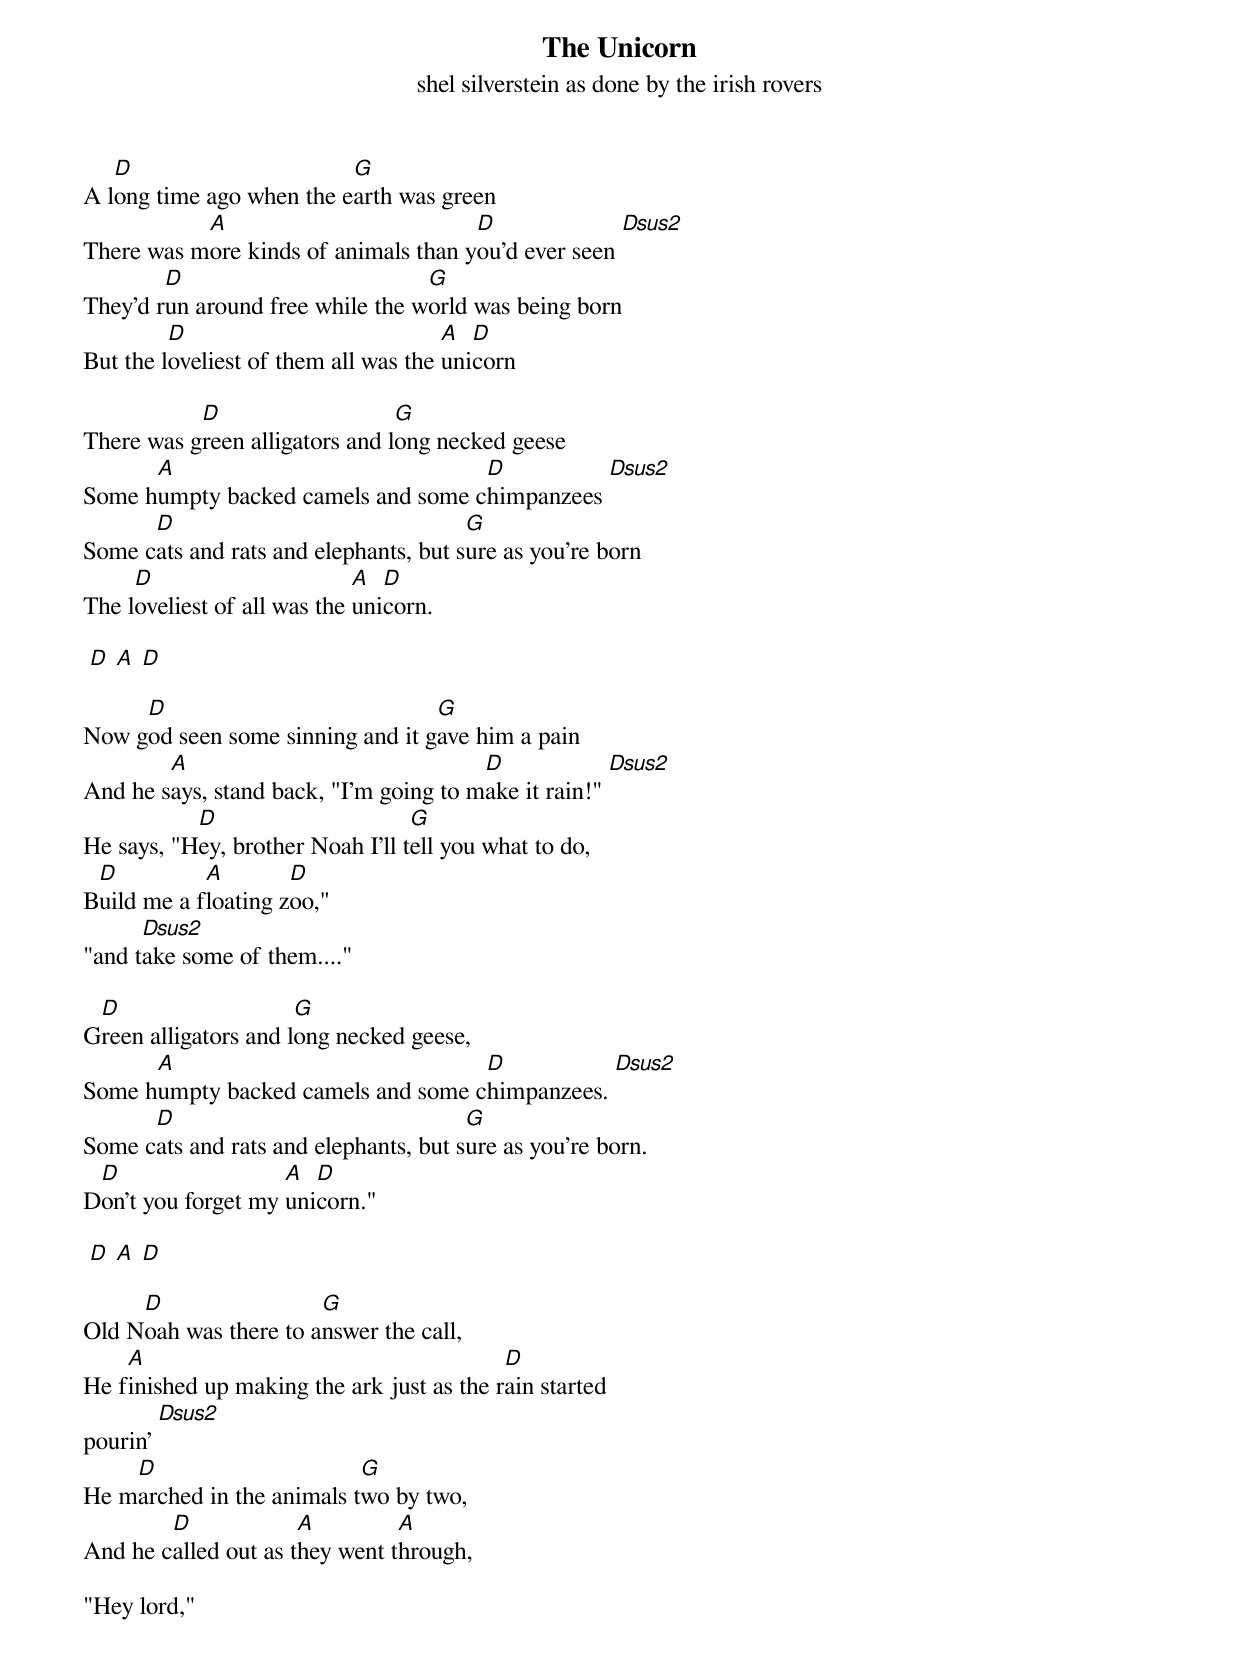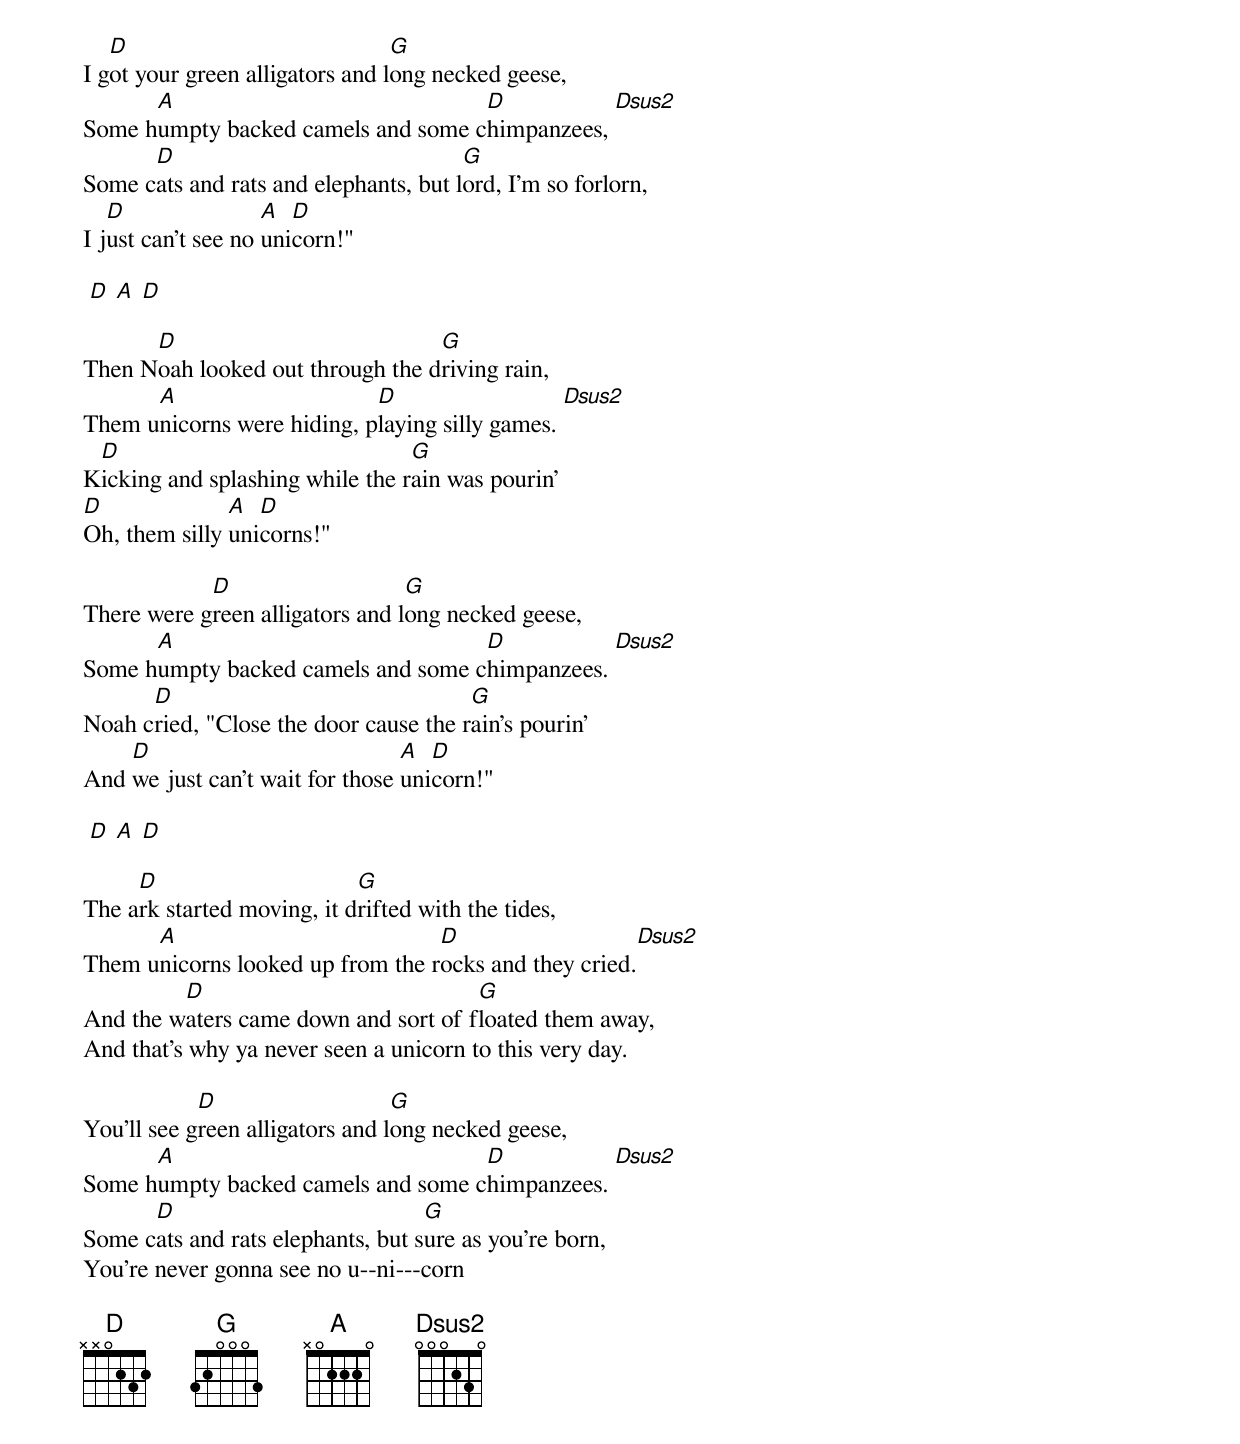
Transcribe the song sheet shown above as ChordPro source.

{title: The Unicorn}
{subtitle: shel silverstein as done by the irish rovers}
A l[D]ong time ago when the e[G]arth was green
There was m[A]ore kinds of animals than y[D]ou'd ever seen [Dsus2]
They'd r[D]un around free while the w[G]orld was being born
But the l[D]oveliest of them all was the [A]uni[D]corn

There was g[D]reen alligators and l[G]ong necked geese
Some h[A]umpty backed camels and some c[D]himpanzees [Dsus2]
Some c[D]ats and rats and elephants, but s[G]ure as you're born
The l[D]oveliest of all was the [A]uni[D]corn.

 [D] [A] [D]

Now g[D]od seen some sinning and it g[G]ave him a pain
And he s[A]ays, stand back, "I'm going to m[D]ake it rain!" [Dsus2]
He says, "H[D]ey, brother Noah I'll t[G]ell you what to do,
B[D]uild me a f[A]loating z[D]oo,"
"and t[Dsus2]ake some of them...."

G[D]reen alligators and l[G]ong necked geese,
Some h[A]umpty backed camels and some c[D]himpanzees. [Dsus2]
Some c[D]ats and rats and elephants, but s[G]ure as you're born.
D[D]on't you forget my [A]uni[D]corn."

 [D] [A] [D]

Old N[D]oah was there to a[G]nswer the call,
He f[A]inished up making the ark just as the r[D]ain started
pourin' [Dsus2]
He m[D]arched in the animals t[G]wo by two,
And he c[D]alled out as t[A]hey went t[A]hrough,

"Hey lord,"

I g[D]ot your green alligators and l[G]ong necked geese,
Some h[A]umpty backed camels and some c[D]himpanzees, [Dsus2]
Some c[D]ats and rats and elephants, but l[G]ord, I'm so forlorn,
I j[D]ust can't see no [A]uni[D]corn!"

 [D] [A] [D]

Then N[D]oah looked out through the d[G]riving rain,
Them u[A]nicorns were hiding, p[D]laying silly games. [Dsus2]
K[D]icking and splashing while the r[G]ain was pourin'
[D]Oh, them silly [A]uni[D]corns!"

There were g[D]reen alligators and l[G]ong necked geese,
Some h[A]umpty backed camels and some c[D]himpanzees. [Dsus2]
Noah c[D]ried, "Close the door cause the r[G]ain's pourin'
And [D]we just can't wait for those [A]uni[D]corn!"

 [D] [A] [D]

The a[D]rk started moving, it d[G]rifted with the tides,
Them u[A]nicorns looked up from the r[D]ocks and they cried.[Dsus2]
And the w[D]aters came down and sort of f[G]loated them away,
And that's why ya never seen a unicorn to this very day.

You'll see g[D]reen alligators and l[G]ong necked geese,
Some h[A]umpty backed camels and some c[D]himpanzees. [Dsus2]
Some c[D]ats and rats elephants, but s[G]ure as you're born,
You're never gonna see no u--ni---corn

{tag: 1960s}
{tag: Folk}
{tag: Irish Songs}
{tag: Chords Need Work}
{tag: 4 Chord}
